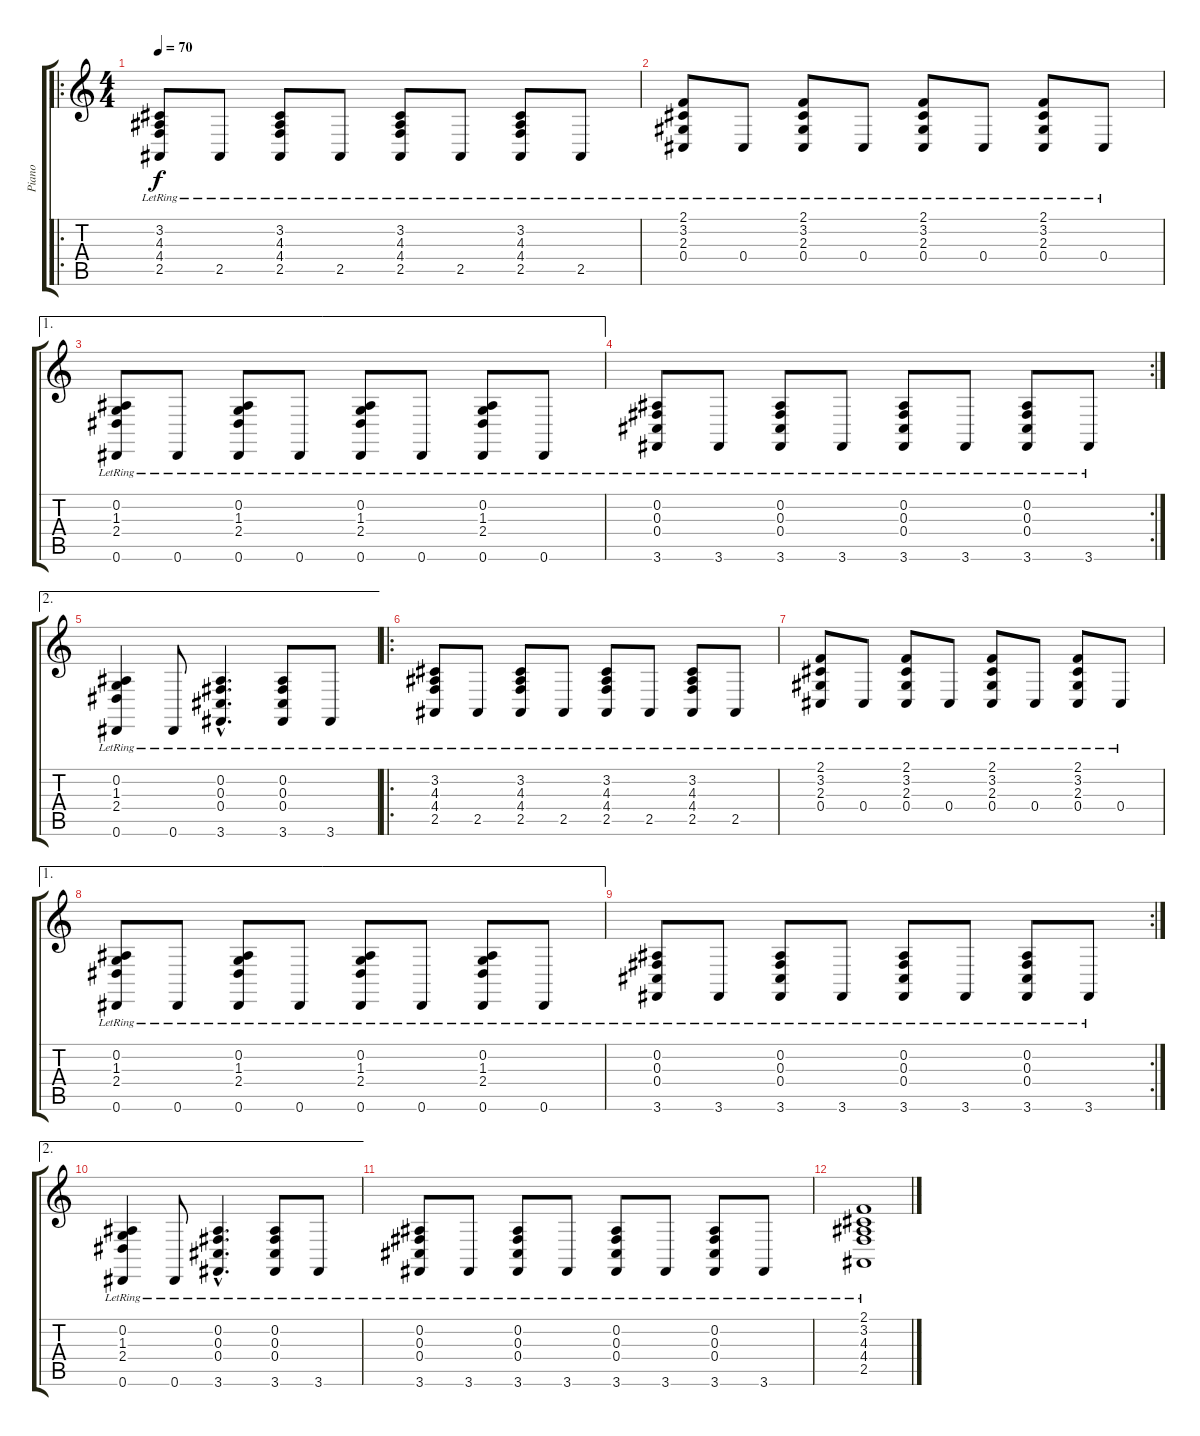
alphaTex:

\track ("Piano" "Piano") {instrument acousticgrandpiano}
\staff {score tabs}
\tuning (Eb4 Bb3 Gb3 Db3 Ab2 Eb2) {hide}
\ro
\ts (4 4)
\tempo 70
\clef g2
\ks c
(3.2{lr} 4.3{lr} 4.4{lr} 2.5{lr}).8{dy f} 2.5{lr}.8 (3.2{lr} 4.3{lr} 4.4{lr} 2.5{lr}).8 2.5{lr}.8 (3.2{lr} 4.3{lr} 4.4{lr} 2.5{lr}).8 2.5{lr}.8 (3.2{lr} 4.3{lr} 4.4{lr} 2.5{lr}).8 2.5{lr}.8 |
(2.1{lr} 3.2{lr} 2.3{lr} 0.4{lr}).8 0.4{lr}.8 (2.1{lr} 3.2{lr} 2.3{lr} 0.4{lr}).8 0.4{lr}.8 (2.1{lr} 3.2{lr} 2.3{lr} 0.4{lr}).8 0.4{lr}.8 (2.1{lr} 3.2{lr} 2.3{lr} 0.4{lr}).8 0.4{lr}.8 |
\ae 1
(0.2{lr} 1.3{lr} 2.4{lr} 0.6{lr}).8 0.6{lr}.8 (0.2{lr} 1.3{lr} 2.4{lr} 0.6{lr}).8 0.6{lr}.8 (0.2{lr} 1.3{lr} 2.4{lr} 0.6{lr}).8 0.6{lr}.8 (0.2{lr} 1.3{lr} 2.4{lr} 0.6{lr}).8 0.6{lr}.8 |
\rc 2
(0.2{lr} 0.3{lr} 0.4{lr} 3.6{lr}).8 3.6{lr}.8 (0.2{lr} 0.3{lr} 0.4{lr} 3.6{lr}).8 3.6{lr}.8 (0.2{lr} 0.3{lr} 0.4{lr} 3.6{lr}).8 3.6{lr}.8 (0.2{lr} 0.3{lr} 0.4{lr} 3.6{lr}).8 3.6{lr}.8 |
\ae 2
(0.2{lr} 1.3{lr} 2.4{lr} 0.6{lr}).4 0.6{lr}.8 (0.2{hac lr} 0.3{hac lr} 0.4{hac lr} 3.6{hac lr}).4{d} (0.2{lr} 0.3{lr} 0.4{lr} 3.6{lr}).8 3.6{lr}.8 |
\ro
(3.2{lr} 4.3{lr} 4.4{lr} 2.5{lr}).8 2.5{lr}.8 (3.2{lr} 4.3{lr} 4.4{lr} 2.5{lr}).8 2.5{lr}.8 (3.2{lr} 4.3{lr} 4.4{lr} 2.5{lr}).8 2.5{lr}.8 (3.2{lr} 4.3{lr} 4.4{lr} 2.5{lr}).8 2.5{lr}.8 |
(2.1{lr} 3.2{lr} 2.3{lr} 0.4{lr}).8 0.4{lr}.8 (2.1{lr} 3.2{lr} 2.3{lr} 0.4{lr}).8 0.4{lr}.8 (2.1{lr} 3.2{lr} 2.3{lr} 0.4{lr}).8 0.4{lr}.8 (2.1{lr} 3.2{lr} 2.3{lr} 0.4{lr}).8 0.4{lr}.8 |
\ae 1
(0.2{lr} 1.3{lr} 2.4{lr} 0.6{lr}).8 0.6{lr}.8 (0.2{lr} 1.3{lr} 2.4{lr} 0.6{lr}).8 0.6{lr}.8 (0.2{lr} 1.3{lr} 2.4{lr} 0.6{lr}).8 0.6{lr}.8 (0.2{lr} 1.3{lr} 2.4{lr} 0.6{lr}).8 0.6{lr}.8 |
\rc 2
(0.2{lr} 0.3{lr} 0.4{lr} 3.6{lr}).8 3.6{lr}.8 (0.2{lr} 0.3{lr} 0.4{lr} 3.6{lr}).8 3.6{lr}.8 (0.2{lr} 0.3{lr} 0.4{lr} 3.6{lr}).8 3.6{lr}.8 (0.2{lr} 0.3{lr} 0.4{lr} 3.6{lr}).8 3.6{lr}.8 |
\ae 2
(0.2{lr} 1.3{lr} 2.4{lr} 0.6{lr}).4 0.6{lr}.8 (0.2{hac lr} 0.3{hac lr} 0.4{hac lr} 3.6{hac lr}).4{d} (0.2{lr} 0.3{lr} 0.4{lr} 3.6{lr}).8 3.6{lr}.8 |
(0.2{lr} 0.3{lr} 0.4{lr} 3.6{lr}).8 3.6{lr}.8 (0.2{lr} 0.3{lr} 0.4{lr} 3.6{lr}).8 3.6{lr}.8 (0.2{lr} 0.3{lr} 0.4{lr} 3.6{lr}).8 3.6{lr}.8 (0.2{lr} 0.3{lr} 0.4{lr} 3.6{lr}).8 3.6{lr}.8 |
(2.1{lr} 3.2{lr} 4.3{lr} 4.4{lr} 2.5{lr}).1
